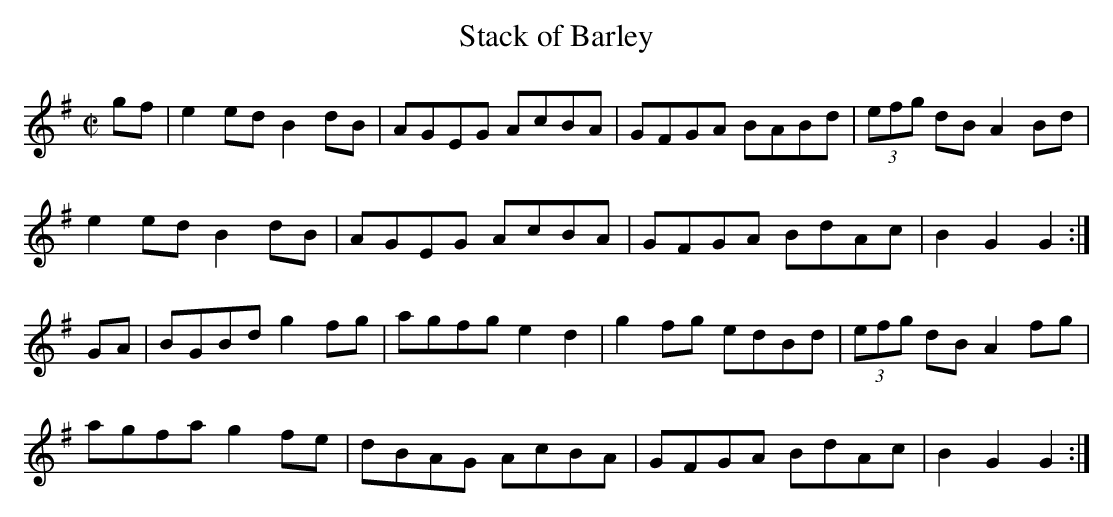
X:1
T:Stack of Barley
M:C|
L:1/8
K:G Major
gf|e2ed B2dB|AGEG AcBA|GFGA BABd|(3efg dB A2Bd|!
e2ed B2dB|AGEG AcBA|GFGA BdAc|B2G2 G2:|!
GA|BGBd g2fg|agfg e2d2|g2fg edBd|(3efg dB A2fg|!
agfa g2fe|dBAG AcBA|GFGA BdAc|B2G2 G2:|!
